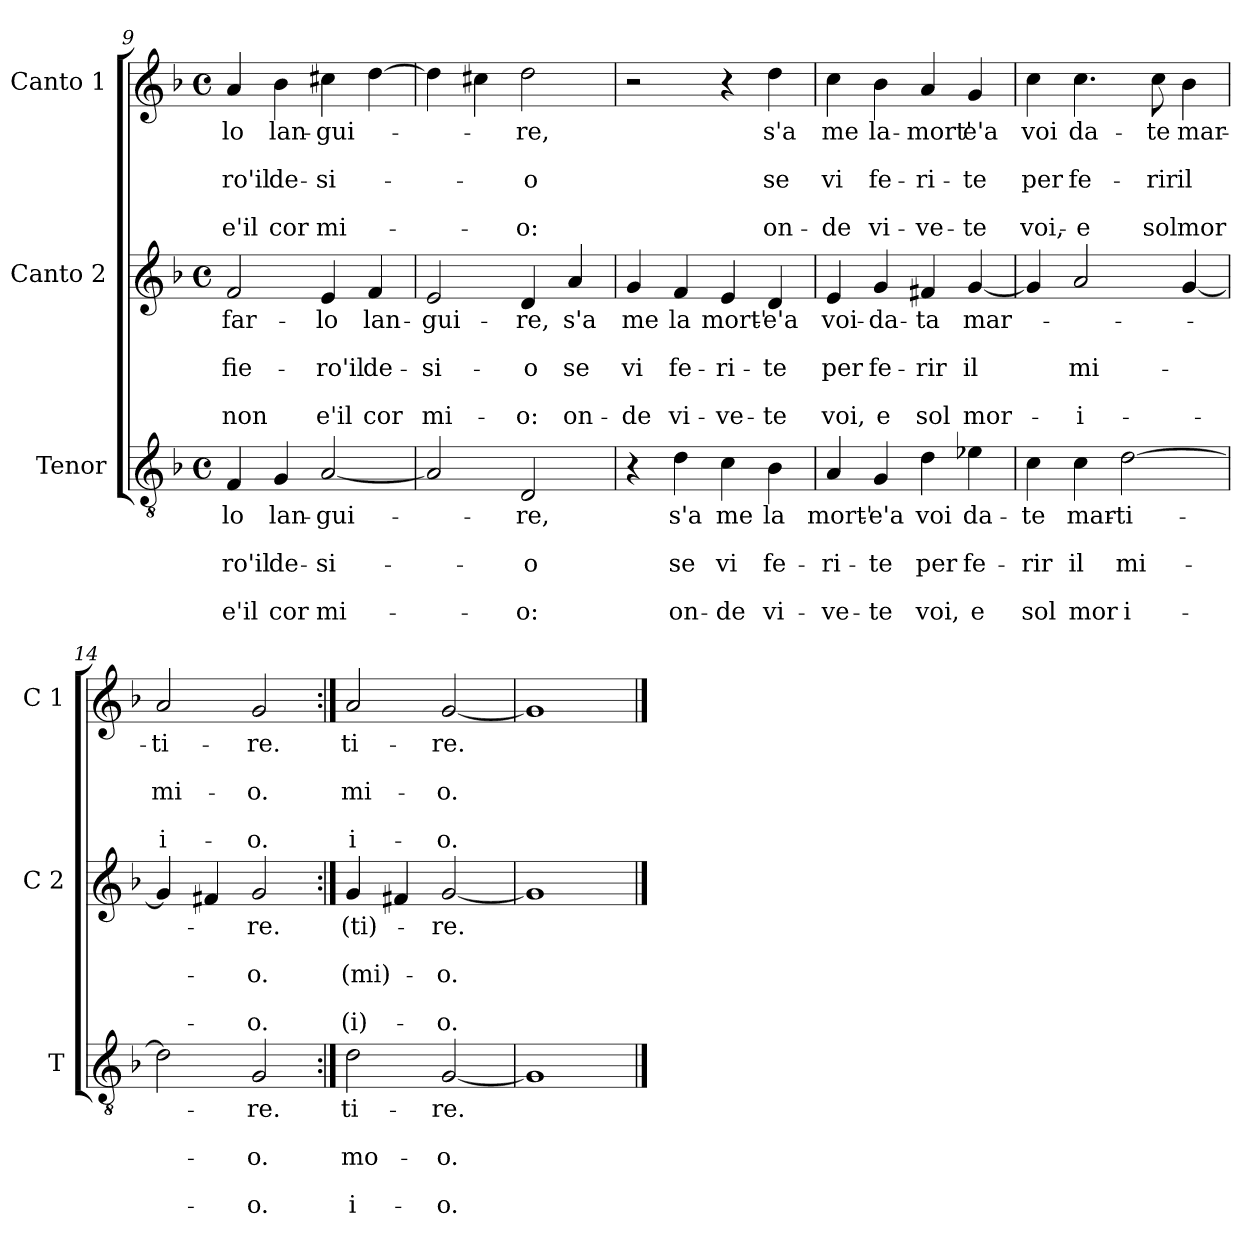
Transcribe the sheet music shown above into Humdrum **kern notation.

**kern	**text	**text	**text	**text	**text	**kern	**text	**text	**text	**text	**text	**kern	**text	**text	**text	**text	**text
*part3	*part3	*part3	*part3	*part3	*part3	*part2	*part2	*part2	*part2	*part2	*part2	*part1	*part1	*part1	*part1	*part1	*part1
*staff3	*staff3	*staff3	*staff3	*staff3	*staff3	*staff2	*staff2	*staff2	*staff2	*staff2	*staff2	*staff1	*staff1	*staff1	*staff1	*staff1	*staff1
*I"Tenor	*	*	*	*	*	*I"Canto 2	*	*	*	*	*	*I"Canto 1	*	*	*	*	*
*I'T	*	*	*	*	*	*I'C 2	*	*	*	*	*	*I'C 1	*	*	*	*	*
!!LO:PB:g=z
*clefGv2	*	*	*	*	*	*clefG2	*	*	*	*	*	*clefG2	*	*	*	*	*
*k[b-]	*	*	*	*	*	*k[b-]	*	*	*	*	*	*k[b-]	*	*	*	*	*
*F:	*	*	*	*	*	*F:	*	*	*	*	*	*F:	*	*	*	*	*
*M4/4	*	*	*	*	*	*M4/4	*	*	*	*	*	*M4/4	*	*	*	*	*
*met(c)	*	*	*	*	*	*met(c)	*	*	*	*	*	*met(c)	*	*	*	*	*
=9	=9	=9	=9	=9	=9	=9	=9	=9	=9	=9	=9	=9	=9	=9	=9	=9	=9
!	!LO:LY:b	!	!LO:LY:b	!	!LO:LY:b	!	!LO:LY:b	!	!LO:LY:b	!	!LO:LY:b	!	!LO:LY:b	!	!LO:LY:b	!	!LO:LY:b
4F/	lo	.	-ro'il	.	e'il	2f/	far-	.	fie-	.	non	4a/	-lo	.	-ro'il	.	e'il
!	!LO:LY:b	!	!LO:LY:b	!	!LO:LY:b	!	!	!	!	!	!	!	!LO:LY:b	!	!LO:LY:b	!	!LO:LY:b
4G/	lan-	.	de-	.	cor	.	.	.	.	.	.	4b-\	lan-	.	de-	.	cor
!	!LO:LY:b	!	!LO:LY:b	!	!LO:LY:b	!	!LO:LY:b	!	!LO:LY:b	!	!LO:LY:b	!	!LO:LY:b	!	!LO:LY:b	!	!LO:LY:b
[2A/	-gui-	.	-si-	.	mi-	4e/	-lo	.	-ro'il	.	e'il	4cc#X\	-gui-	.	-si-	.	mi-
!	!	!	!	!	!	!	!LO:LY:b	!	!LO:LY:b	!	!LO:LY:b	!	!	!	!	!	!
.	.	.	.	.	.	4f/	lan-	.	de-	.	cor	[4dd\	.	.	.	.	.
=10	=10	=10	=10	=10	=10	=10	=10	=10	=10	=10	=10	=10	=10	=10	=10	=10	=10
!	!	!	!	!	!	!	!LO:LY:b	!	!LO:LY:b	!	!LO:LY:b	!	!	!	!	!	!
2A/]	.	.	.	.	.	2e/	-gui-	.	-si-	.	mi-	4dd\]	.	.	.	.	.
.	.	.	.	.	.	.	.	.	.	.	.	4cc#X\	.	.	.	.	.
!	!LO:LY:b	!	!LO:LY:b	!	!LO:LY:b	!	!LO:LY:b	!	!LO:LY:b	!	!LO:LY:b	!	!LO:LY:b	!	!LO:LY:b	!	!LO:LY:b
2D/	-re,	.	-o	.	-o:	4d/	-re,	.	-o	.	-o:	2dd\	-re,	.	-o	.	-o:
!	!	!	!	!	!	!	!LO:LY:b	!	!LO:LY:b	!	!LO:LY:b	!	!	!	!	!	!
.	.	.	.	.	.	4a/	s'a	.	se	.	on-	.	.	.	.	.	.
=11	=11	=11	=11	=11	=11	=11	=11	=11	=11	=11	=11	=11	=11	=11	=11	=11	=11
!	!	!	!	!	!	!	!LO:LY:b	!	!LO:LY:b	!	!LO:LY:b	!	!	!	!	!	!
4r	.	.	.	.	.	4g/	me	.	vi	.	-de	2r	.	.	.	.	.
!	!LO:LY:b	!	!LO:LY:b	!	!LO:LY:b	!	!LO:LY:b	!	!LO:LY:b	!	!LO:LY:b	!	!	!	!	!	!
4d\	s'a	.	se	.	on-	4f/	la	.	fe-	.	vi-	.	.	.	.	.	.
!	!LO:LY:b	!	!LO:LY:b	!	!LO:LY:b	!	!LO:LY:b	!	!LO:LY:b	!	!LO:LY:b	!	!	!	!	!	!
4c\	me	.	vi	.	-de	4e/	mort'-	.	-ri-	.	-ve-	4r	.	.	.	.	.
!	!LO:LY:b	!	!LO:LY:b	!	!LO:LY:b	!	!LO:LY:b	!	!LO:LY:b	!	!LO:LY:b	!	!LO:LY:b	!	!LO:LY:b	!	!LO:LY:b
4B-\	la	.	fe-	.	vi-	4d/	-e'a	.	-te	.	-te	4dd\	s'a	.	se	.	on-
=12	=12	=12	=12	=12	=12	=12	=12	=12	=12	=12	=12	=12	=12	=12	=12	=12	=12
!	!LO:LY:b	!	!LO:LY:b	!	!LO:LY:b	!	!LO:LY:b	!	!LO:LY:b	!	!LO:LY:b	!	!LO:LY:b	!	!LO:LY:b	!	!LO:LY:b
4A/	mort'-	.	-ri-	.	-ve-	4e/	voi-	.	per	.	voi,	4cc\	me	.	vi	.	-de
!	!LO:LY:b	!	!LO:LY:b	!	!LO:LY:b	!	!LO:LY:b	!	!LO:LY:b	!	!LO:LY:b	!	!LO:LY:b	!	!LO:LY:b	!	!LO:LY:b
4G/	-e'a	.	-te	.	-te	4g/	-da-	.	fe-	.	e	4b-\	la-	.	fe-	.	vi-
!	!LO:LY:b	!	!LO:LY:b	!	!LO:LY:b	!	!LO:LY:b	!	!LO:LY:b	!	!LO:LY:b	!	!LO:LY:b	!	!LO:LY:b	!	!LO:LY:b
4d\	voi	.	per	.	voi,	4f#X/	-ta	.	-rir	.	sol	4a/	-mort'	.	-ri-	.	-ve-
!	!LO:LY:b	!	!LO:LY:b	!	!LO:LY:b	!	!LO:LY:b	!	!LO:LY:b	!	!LO:LY:b	!	!LO:LY:b	!	!LO:LY:b	!	!LO:LY:b
4e-X\	da-	.	fe-	.	e	[4g/	mar-	.	il	.	mor-	4g/	e'a	.	-te	.	-te
!!LO:LB:g=z
=13	=13	=13	=13	=13	=13	=13	=13	=13	=13	=13	=13	=13	=13	=13	=13	=13	=13
!	!LO:LY:b	!	!LO:LY:b	!	!LO:LY:b	!	!	!	!	!	!	!	!LO:LY:b	!	!LO:LY:b	!	!LO:LY:b
4c\	-te	.	-rir	.	sol	4g/]	.	.	.	.	.	4cc\	voi	.	per	.	voi,-
!	!LO:LY:b	!	!LO:LY:b	!	!LO:LY:b	!	!	!	!LO:LY:b	!	!LO:LY:b	!	!LO:LY:b	!	!LO:LY:b	!	!LO:LY:b
4c\	mar-	.	il	.	mor	2a/	.	.	mi-	.	-i-	4.cc\	da-	.	fe-	.	-e
!	!LO:LY:b	!	!LO:LY:b	!	!LO:LY:b	!	!	!	!	!	!	!	!	!	!	!	!
[2d\	-ti-	.	mi-	.	i-	.	.	.	.	.	.	.	.	.	.	.	.
!	!	!	!	!	!	!	!	!	!	!	!	!	!LO:LY:b	!	!LO:LY:b	!	!LO:LY:b
.	.	.	.	.	.	.	.	.	.	.	.	8cc\	-te	.	-rir	.	sol
!	!	!	!	!	!	!	!	!	!	!	!	!	!LO:LY:b	!	!LO:LY:b	!	!LO:LY:b
.	.	.	.	.	.	[4g/	.	.	.	.	.	4b-\	mar-	.	il	.	mor
=14	=14	=14	=14	=14	=14	=14	=14	=14	=14	=14	=14	=14	=14	=14	=14	=14	=14
!	!	!	!	!	!	!	!	!	!	!	!	!	!LO:LY:b	!	!LO:LY:b	!	!LO:LY:b
2d\]	.	.	.	.	.	4g/]	.	.	.	.	.	2a/	-ti-	.	mi-	.	i-
.	.	.	.	.	.	4f#X/	.	.	.	.	.	.	.	.	.	.	.
!	!LO:LY:b	!	!LO:LY:b	!	!LO:LY:b	!	!LO:LY:b	!	!LO:LY:b	!	!LO:LY:b	!	!LO:LY:b	!	!LO:LY:b	!	!LO:LY:b
2G/	-re.	.	-o.	.	-o.	2g/	-re.	.	-o.	.	-o.	2g/	-re.	.	-o.	.	-o.
=15:|!	=15:|!	=15:|!	=15:|!	=15:|!	=15:|!	=15:|!	=15:|!	=15:|!	=15:|!	=15:|!	=15:|!	=15:|!	=15:|!	=15:|!	=15:|!	=15:|!	=15:|!
!	!LO:LY:b	!	!LO:LY:b	!	!LO:LY:b	!	!LO:LY:b	!	!LO:LY:b	!	!LO:LY:b	!	!LO:LY:b	!	!LO:LY:b	!	!LO:LY:b
2d\	ti-	.	mo-	.	i-	4g/	(ti)-	.	(mi)-	.	(i)-	2a/	ti-	.	mi-	.	i-
.	.	.	.	.	.	4f#X/	.	.	.	.	.	.	.	.	.	.	.
!	!LO:LY:b	!	!LO:LY:b	!	!LO:LY:b	!	!LO:LY:b	!	!LO:LY:b	!	!LO:LY:b	!	!LO:LY:b	!	!LO:LY:b	!	!LO:LY:b
[2G/	-re.	.	-o.	.	-o.	[2g/	-re.	.	-o.	.	-o.	[2g/	-re.	.	-o.	.	-o.
=16	=16	=16	=16	=16	=16	=16	=16	=16	=16	=16	=16	=16	=16	=16	=16	=16	=16
1G]	.	.	.	.	.	1g]	.	.	.	.	.	1g]	.	.	.	.	.
==	==	==	==	==	==	==	==	==	==	==	==	==	==	==	==	==	==
*-	*-	*-	*-	*-	*-	*-	*-	*-	*-	*-	*-	*-	*-	*-	*-	*-	*-
